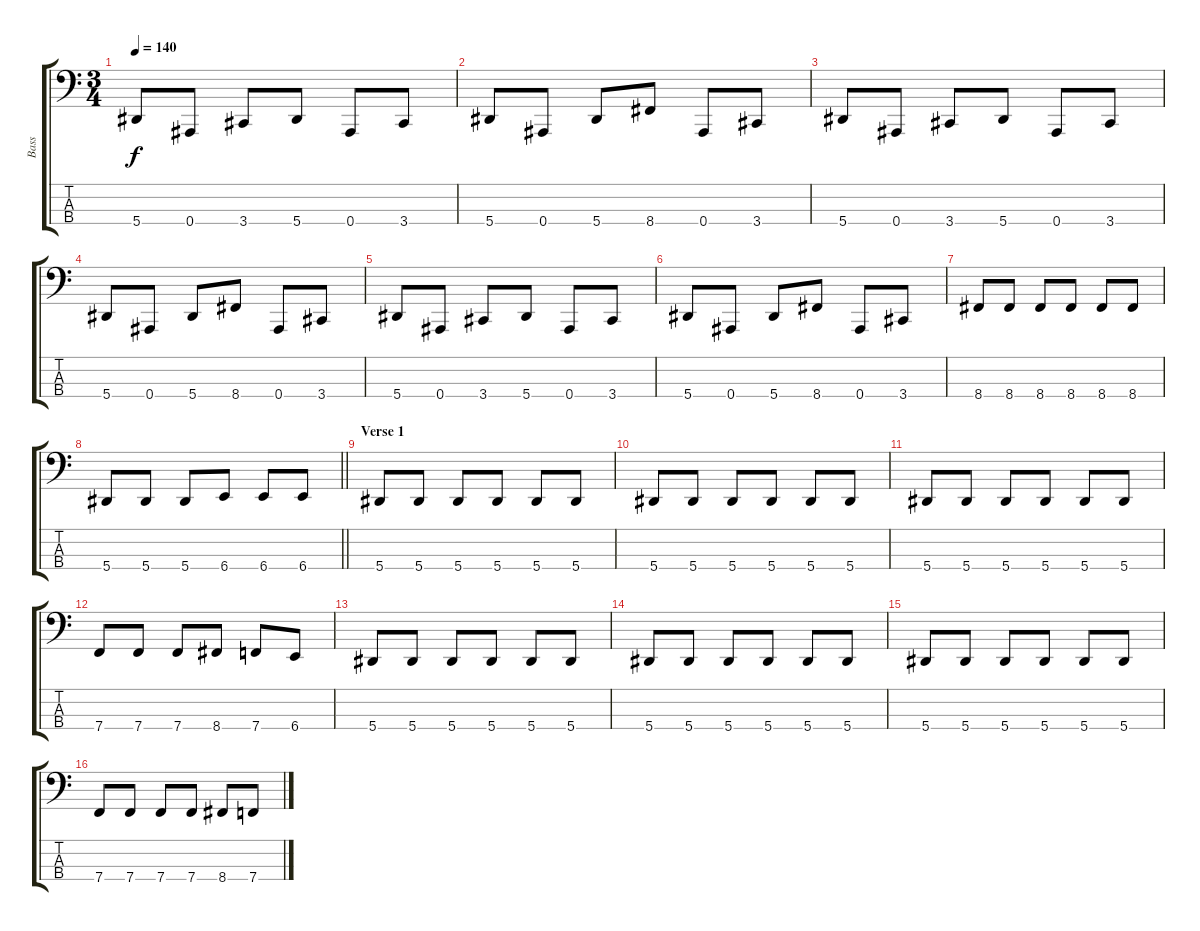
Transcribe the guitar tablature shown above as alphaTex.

\track ("Bass" "Bass") {instrument electricbassfinger}
\staff {score tabs}
\tuning (Gb3 Db2 F1 Bb0) {hide}
\ts (3 4)
\tempo 140
\clef f4
\ks c
5.4.8{dy f} 0.4.8 3.4.8 5.4.8 0.4.8 3.4.8 |
5.4.8 0.4.8 5.4.8 8.4.8 0.4.8 3.4.8 |
5.4.8 0.4.8 3.4.8 5.4.8 0.4.8 3.4.8 |
5.4.8 0.4.8 5.4.8 8.4.8 0.4.8 3.4.8 |
5.4.8 0.4.8 3.4.8 5.4.8 0.4.8 3.4.8 |
5.4.8 0.4.8 5.4.8 8.4.8 0.4.8 3.4.8 |
8.4.8 8.4.8 8.4.8 8.4.8 8.4.8 8.4.8 |
\barLineRight lightlight
5.4.8 5.4.8 5.4.8 6.4.8 6.4.8 6.4.8 |
\section ("" "Verse 1")
5.4.8 5.4.8 5.4.8 5.4.8 5.4.8 5.4.8 |
5.4.8 5.4.8 5.4.8 5.4.8 5.4.8 5.4.8 |
5.4.8 5.4.8 5.4.8 5.4.8 5.4.8 5.4.8 |
7.4.8 7.4.8 7.4.8 8.4.8 7.4.8 6.4.8 |
5.4.8 5.4.8 5.4.8 5.4.8 5.4.8 5.4.8 |
5.4.8 5.4.8 5.4.8 5.4.8 5.4.8 5.4.8 |
5.4.8 5.4.8 5.4.8 5.4.8 5.4.8 5.4.8 |
7.4.8 7.4.8 7.4.8 7.4.8 8.4.8 7.4.8
